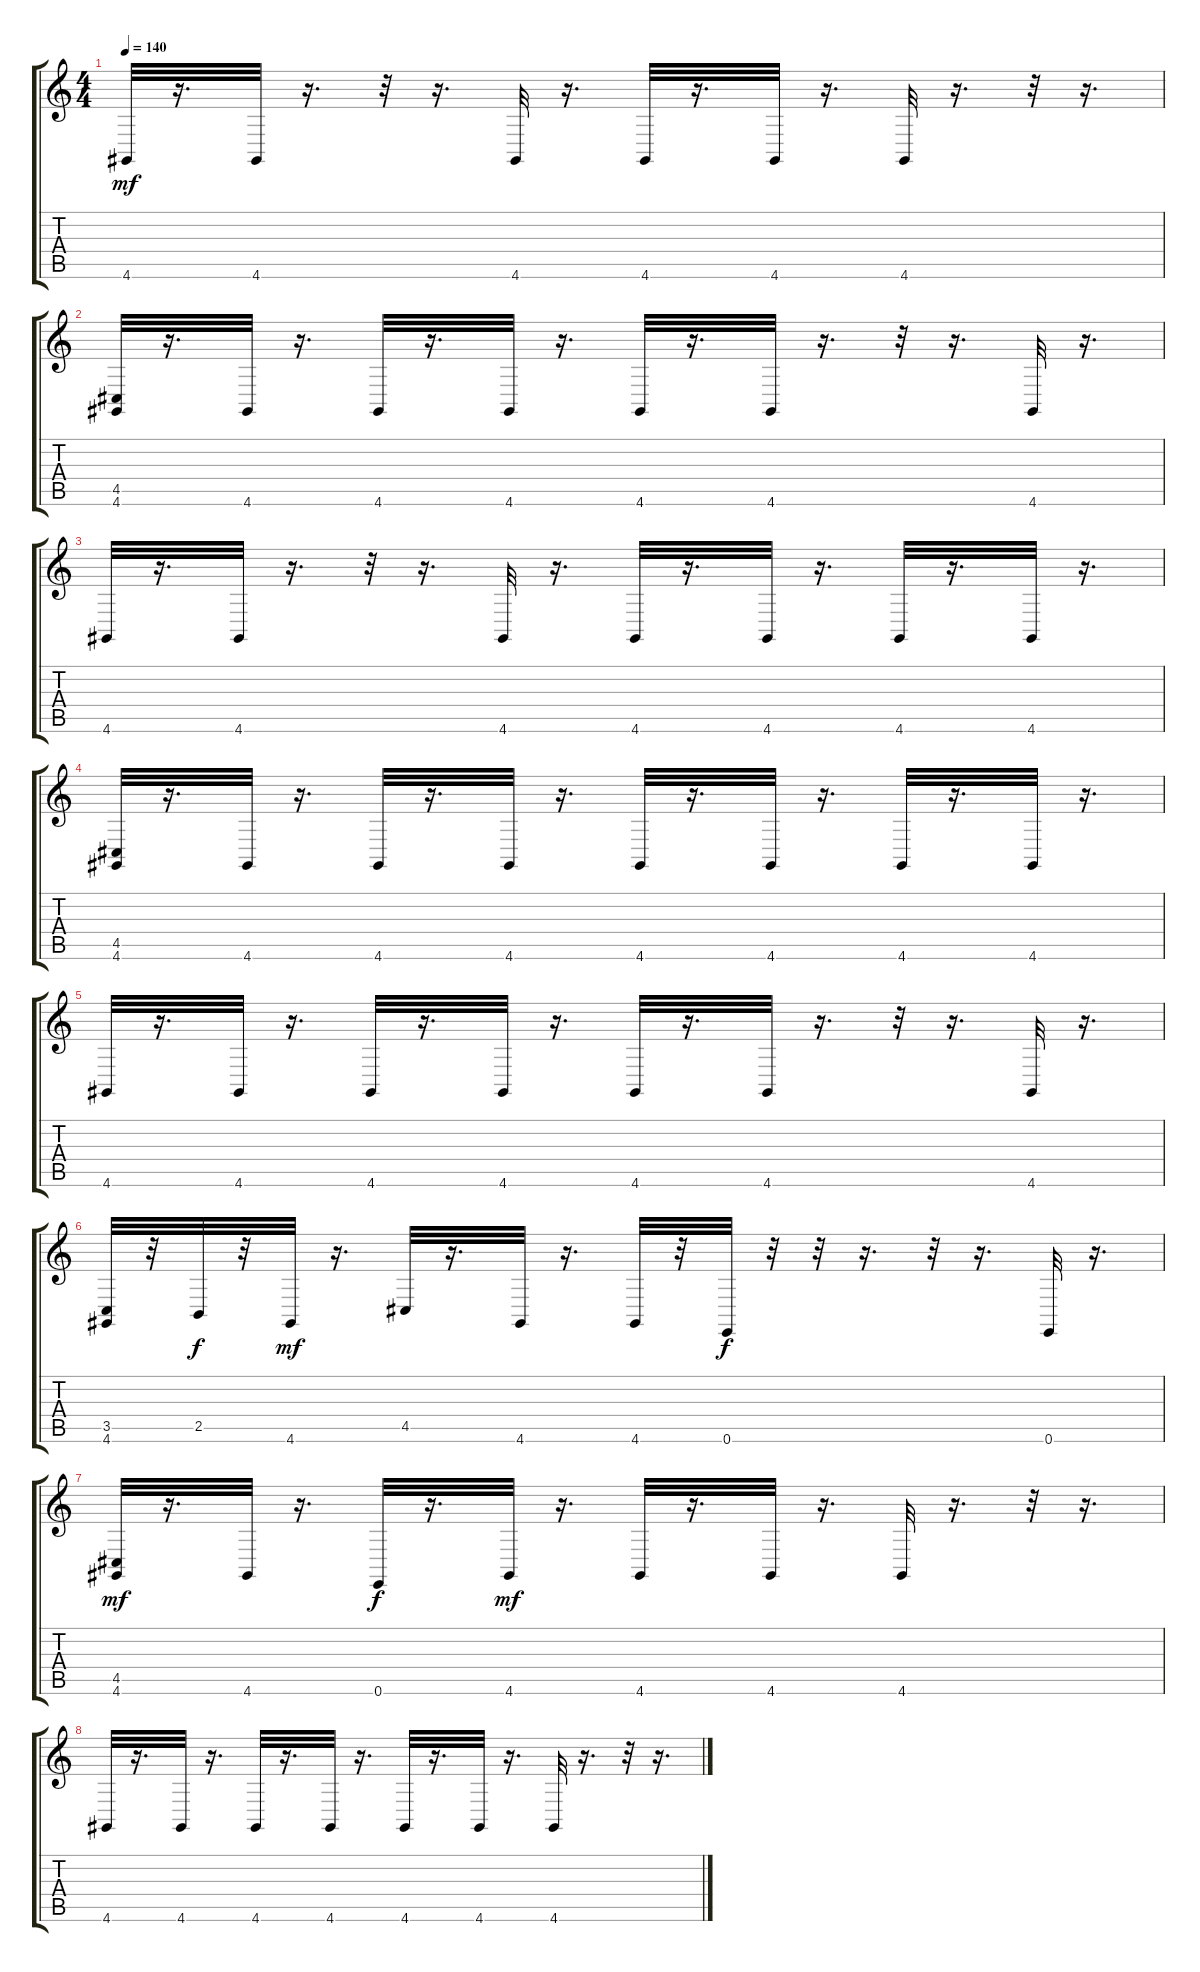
\track "" {instrument acousticgrandpiano}
\staff {score tabs}
\tuning (E4 B3 G3 D3 A2 E2) {hide}
\ts (4 4)
\tempo 140
\clef g2
\ks c
4.6.32{dy mf} r.16{d} 4.6.32 r.16{d} r.32 r.16{d} 4.6.32 r.16{d} 4.6.32 r.16{d} 4.6.32 r.16{d} 4.6.32 r.16{d} r.32 r.16{d} |
(4.5 4.6).32 r.16{d} 4.6.32 r.16{d} 4.6.32 r.16{d} 4.6.32 r.16{d} 4.6.32 r.16{d} 4.6.32 r.16{d} r.32 r.16{d} 4.6.32 r.16{d} |
4.6.32 r.16{d} 4.6.32 r.16{d} r.32 r.16{d} 4.6.32 r.16{d} 4.6.32 r.16{d} 4.6.32 r.16{d} 4.6.32 r.16{d} 4.6.32 r.16{d} |
(4.5 4.6).32 r.16{d} 4.6.32 r.16{d} 4.6.32 r.16{d} 4.6.32 r.16{d} 4.6.32 r.16{d} 4.6.32 r.16{d} 4.6.32 r.16{d} 4.6.32 r.16{d} |
4.6.32 r.16{d} 4.6.32 r.16{d} 4.6.32 r.16{d} 4.6.32 r.16{d} 4.6.32 r.16{d} 4.6.32 r.16{d} r.32 r.16{d} 4.6.32 r.16{d} |
(3.5 4.6).32 r.32 2.5.32{dy f} r.32 4.6.32{dy mf} r.16{d} 4.5.32 r.16{d} 4.6.32 r.16{d} 4.6.32 r.32 0.6.32{dy f} r.32 r.32 r.16{d} r.32 r.16{d} 0.6.32 r.16{d} |
(4.5 4.6).32{dy mf} r.16{d} 4.6.32 r.16{d} 0.6.32{dy f} r.16{d} 4.6.32{dy mf} r.16{d} 4.6.32 r.16{d} 4.6.32 r.16{d} 4.6.32 r.16{d} r.32 r.16{d} |
4.6.32 r.16{d} 4.6.32 r.16{d} 4.6.32 r.16{d} 4.6.32 r.16{d} 4.6.32 r.16{d} 4.6.32 r.16{d} 4.6.32 r.16{d} r.32 r.16{d}
